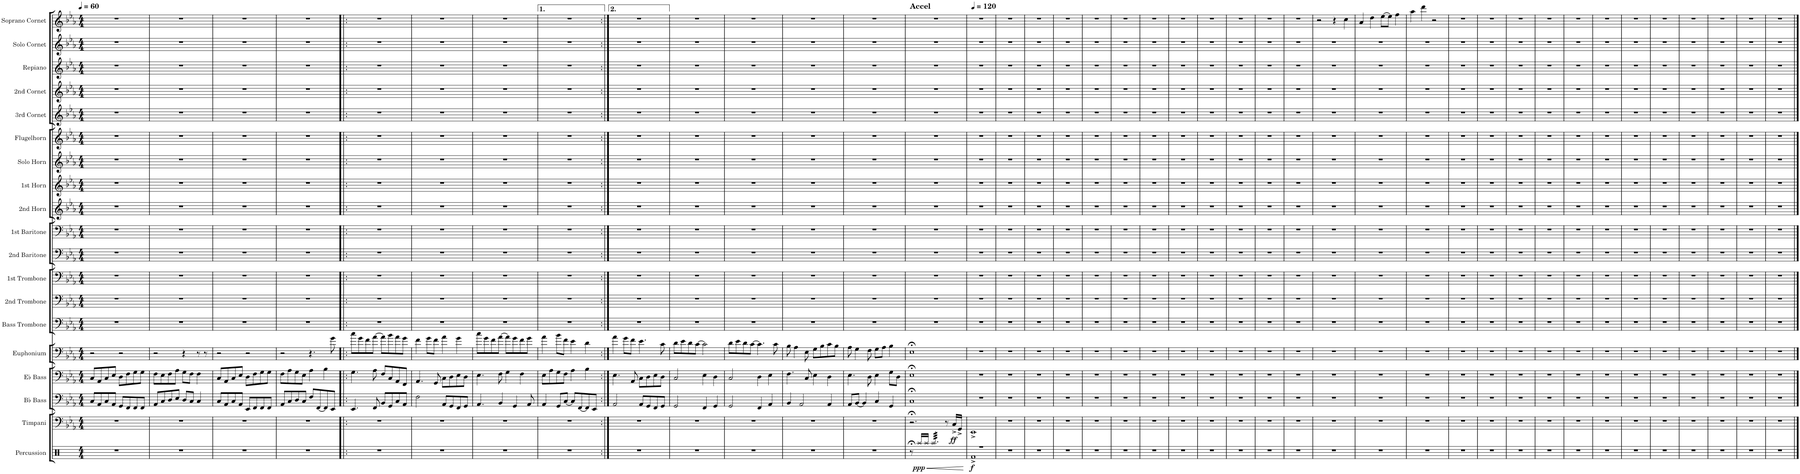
**kern	**dynam	**kern	**dynam	**kern	**kern	**kern	**kern	**kern	**kern	**kern	**kern	**kern	**kern	**kern	**kern	**kern	**kern	**kern	**kern	**kern
*part19	*part19	*part18	*part18	*part17	*part16	*part15	*part14	*part13	*part12	*part11	*part10	*part9	*part8	*part7	*part6	*part5	*part4	*part3	*part2	*part1
*staff19	*staff19	*staff18	*staff18	*staff17	*staff16	*staff15	*staff14	*staff13	*staff12	*staff11	*staff10	*staff9	*staff8	*staff7	*staff6	*staff5	*staff4	*staff3	*staff2	*staff1
*I"Percussion	*	*I"Timpani	*	*I"Bb Bass	*I"Eb Bass	*I"Euphonium	*I"Bass Trombone	*I"2nd Trombone	*I"1st Trombone	*I"2nd Baritone	*I"1st Baritone	*I"2nd Horn	*I"1st Horn	*I"Solo Horn	*I"Flugelhorn	*I"3rd Cornet	*I"2nd Cornet	*I"Repiano	*I"Solo Cornet	*I"Soprano Cornet
*I'Perc.	*	*I'Timp.	*	*I'Bb Bs.	*I'Eb Bs.	*I'Euph.	*I'B. Tbn.	*I'2nd Tbn.	*I'1st Tbn.	*I'2nd Bar.	*I'1st Bar.	*I'2nd Hn.	*I'1st Hn.	*I'Solo Hn.	*I'Flghn.	*I'3rd Cnt.	*I'2nd Cnt.	*I'Rep.	*I'Solo Cnt.	*I'Sop. Cnt.
*clefX	*	*clefF4	*	*clefF4	*clefF4	*clefF4	*clefF4	*clefF4	*clefF4	*clefF4	*clefF4	*clefG2	*clefG2	*clefG2	*clefG2	*clefG2	*clefG2	*clefG2	*clefG2	*clefG2
*	*	*	*	*	*	*	*	*	*	*ITrd4c7	*ITrd4c7	*ITrd4c7	*ITrd4c7	*ITrd4c7	*ITrd1c2	*ITrd1c2	*ITrd1c2	*ITrd1c2	*ITrd1c2	*ITrd1c2
*k[]	*	*k[b-e-a-]	*	*k[b-e-a-]	*k[b-e-a-]	*k[b-e-a-]	*k[b-e-a-]	*k[b-e-a-]	*k[b-e-a-]	*k[b-e-a-]	*k[b-e-a-]	*k[b-e-a-]	*k[b-e-a-]	*k[b-e-a-]	*k[b-e-a-]	*k[b-e-a-]	*k[b-e-a-]	*k[b-e-a-]	*k[b-e-a-]	*k[b-e-a-]
*M4/4	*	*M4/4	*	*M4/4	*M4/4	*M4/4	*M4/4	*M4/4	*M4/4	*M4/4	*M4/4	*M4/4	*M4/4	*M4/4	*M4/4	*M4/4	*M4/4	*M4/4	*M4/4	*M4/4
*MM60	*	*MM60	*	*MM60	*MM60	*MM60	*MM60	*MM60	*MM60	*MM60	*MM60	*MM60	*MM60	*MM60	*MM60	*MM60	*MM60	*MM60	*MM60	*MM60
=1	=1	=1	=1	=1	=1	=1	=1	=1	=1	=1	=1	=1	=1	=1	=1	=1	=1	=1	=1	=1
1r	.	1r	.	8C/L	8C/L	2r	1r	1r	1r	1r	1r	1r	1r	1r	1r	1r	1r	1r	1r	1r
.	.	.	.	8AA-/	8AA-/	.	.	.	.	.	.	.	.	.	.	.	.	.	.	.
.	.	.	.	8C/	8C/	.	.	.	.	.	.	.	.	.	.	.	.	.	.	.
.	.	.	.	8AA-/J	8E-/J	.	.	.	.	.	.	.	.	.	.	.	.	.	.	.
.	.	.	.	8GG/L	8D\L	2r	.	.	.	.	.	.	.	.	.	.	.	.	.	.
.	.	.	.	8FF/	8F\	.	.	.	.	.	.	.	.	.	.	.	.	.	.	.
.	.	.	.	8FF/	8G\	.	.	.	.	.	.	.	.	.	.	.	.	.	.	.
.	.	.	.	8FF/J	8G\J	.	.	.	.	.	.	.	.	.	.	.	.	.	.	.
=2	=2	=2	=2	=2	=2	=2	=2	=2	=2	=2	=2	=2	=2	=2	=2	=2	=2	=2	=2	=2
1r	.	1r	.	8AA-/L	8F\L	2r	1r	1r	1r	1r	1r	1r	1r	1r	1r	1r	1r	1r	1r	1r
.	.	.	.	8C/	8E-\	.	.	.	.	.	.	.	.	.	.	.	.	.	.	.
.	.	.	.	8D/	8F\	.	.	.	.	.	.	.	.	.	.	.	.	.	.	.
.	.	.	.	8E-/J	8A-\J	.	.	.	.	.	.	.	.	.	.	.	.	.	.	.
.	.	.	.	8D/L	8G\L	4r	.	.	.	.	.	.	.	.	.	.	.	.	.	.
.	.	.	.	8C/J	8F\J	.	.	.	.	.	.	.	.	.	.	.	.	.	.	.
.	.	.	.	4C/	4F\	8r	.	.	.	.	.	.	.	.	.	.	.	.	.	.
.	.	.	.	.	.	8r	.	.	.	.	.	.	.	.	.	.	.	.	.	.
=3	=3	=3	=3	=3	=3	=3	=3	=3	=3	=3	=3	=3	=3	=3	=3	=3	=3	=3	=3	=3
1r	.	1r	.	8C/L	8C/L	2r	1r	1r	1r	1r	1r	1r	1r	1r	1r	1r	1r	1r	1r	1r
.	.	.	.	8AA-/	8AA-/	.	.	.	.	.	.	.	.	.	.	.	.	.	.	.
.	.	.	.	8C/	8C/	.	.	.	.	.	.	.	.	.	.	.	.	.	.	.
.	.	.	.	8AA-/J	8E-/J	.	.	.	.	.	.	.	.	.	.	.	.	.	.	.
.	.	.	.	8EE-/L	8D\L	2r	.	.	.	.	.	.	.	.	.	.	.	.	.	.
.	.	.	.	8FF/	8F\	.	.	.	.	.	.	.	.	.	.	.	.	.	.	.
.	.	.	.	8FF/	8G\	.	.	.	.	.	.	.	.	.	.	.	.	.	.	.
.	.	.	.	8FF/J	8G\J	.	.	.	.	.	.	.	.	.	.	.	.	.	.	.
=4	=4	=4	=4	=4	=4	=4	=4	=4	=4	=4	=4	=4	=4	=4	=4	=4	=4	=4	=4	=4
1r	.	1r	.	8AA-/L	8F\L	2r	1r	1r	1r	1r	1r	1r	1r	1r	1r	1r	1r	1r	1r	1r
.	.	.	.	8C/	8A-\	.	.	.	.	.	.	.	.	.	.	.	.	.	.	.
.	.	.	.	8D/	8G\	.	.	.	.	.	.	.	.	.	.	.	.	.	.	.
.	.	.	.	8C/J	8E-\J	.	.	.	.	.	.	.	.	.	.	.	.	.	.	.
.	.	.	.	8F/L	4A-\	4.r	.	.	.	.	.	.	.	.	.	.	.	.	.	.
.	.	.	.	[8FF/	.	.	.	.	.	.	.	.	.	.	.	.	.	.	.	.
.	.	.	.	8FF/]	4B-\	.	.	.	.	.	.	.	.	.	.	.	.	.	.	.
.	.	.	.	8EE-/J	.	8g\	.	.	.	.	.	.	.	.	.	.	.	.	.	.
=5!|:	=5!|:	=5!|:	=5!|:	=5!|:	=5!|:	=5!|:	=5!|:	=5!|:	=5!|:	=5!|:	=5!|:	=5!|:	=5!|:	=5!|:	=5!|:	=5!|:	=5!|:	=5!|:	=5!|:	=5!|:
1r	.	1r	.	4.EE-/	4.G\	8cc\L	1r	1r	1r	1r	1r	1r	1r	1r	1r	1r	1r	1r	1r	1r
.	.	.	.	.	.	8g\	.	.	.	.	.	.	.	.	.	.	.	.	.	.
.	.	.	.	.	.	8f\	.	.	.	.	.	.	.	.	.	.	.	.	.	.
.	.	.	.	8FF/	8A-\	[8a-\J	.	.	.	.	.	.	.	.	.	.	.	.	.	.
.	.	.	.	8BB-/L	8F/L	8a-\L]	.	.	.	.	.	.	.	.	.	.	.	.	.	.
.	.	.	.	8GG/	8C/	8b-\	.	.	.	.	.	.	.	.	.	.	.	.	.	.
.	.	.	.	8C/	8AA-/	8a-\	.	.	.	.	.	.	.	.	.	.	.	.	.	.
.	.	.	.	8AA-/J	8FF/J	8g\J	.	.	.	.	.	.	.	.	.	.	.	.	.	.
=6	=6	=6	=6	=6	=6	=6	=6	=6	=6	=6	=6	=6	=6	=6	=6	=6	=6	=6	=6	=6
1r	.	1r	.	2F\	4.AA-/	4f\	1r	1r	1r	1r	1r	1r	1r	1r	1r	1r	1r	1r	1r	1r
.	.	.	.	.	.	8g\L	.	.	.	.	.	.	.	.	.	.	.	.	.	.
.	.	.	.	.	8GG/	8f\J	.	.	.	.	.	.	.	.	.	.	.	.	.	.
.	.	.	.	8AA-/L	8C\L	4a-\	.	.	.	.	.	.	.	.	.	.	.	.	.	.
.	.	.	.	8GG/	8D\	.	.	.	.	.	.	.	.	.	.	.	.	.	.	.
.	.	.	.	8FF/	8E-\	4g\	.	.	.	.	.	.	.	.	.	.	.	.	.	.
.	.	.	.	8GG/J	8D\J	.	.	.	.	.	.	.	.	.	.	.	.	.	.	.
=7	=7	=7	=7	=7	=7	=7	=7	=7	=7	=7	=7	=7	=7	=7	=7	=7	=7	=7	=7	=7
1r	.	1r	.	4.AA-/	4.E-\	8cc\L	1r	1r	1r	1r	1r	1r	1r	1r	1r	1r	1r	1r	1r	1r
.	.	.	.	.	.	8g\	.	.	.	.	.	.	.	.	.	.	.	.	.	.
.	.	.	.	.	.	8f\	.	.	.	.	.	.	.	.	.	.	.	.	.	.
.	.	.	.	4BB-/	8F\	[8a-\J	.	.	.	.	.	.	.	.	.	.	.	.	.	.
.	.	.	.	.	4G\	8a-\L]	.	.	.	.	.	.	.	.	.	.	.	.	.	.
.	.	.	.	4GG/	.	8g\	.	.	.	.	.	.	.	.	.	.	.	.	.	.
.	.	.	.	.	4F\	8f\	.	.	.	.	.	.	.	.	.	.	.	.	.	.
.	.	.	.	8AA-/	.	8g\J	.	.	.	.	.	.	.	.	.	.	.	.	.	.
=8	=8	=8	=8	=8	=8	=8	=8	=8	=8	=8	=8	=8	=8	=8	=8	=8	=8	=8	=8	=8
1r	.	1r	.	4AA-/	8E-\L	4a-\	1r	1r	1r	1r	1r	1r	1r	1r	1r	1r	1r	1r	1r	1r
.	.	.	.	.	8A-\	.	.	.	.	.	.	.	.	.	.	.	.	.	.	.
.	.	.	.	8GG/L	8G\	8b-\L	.	.	.	.	.	.	.	.	.	.	.	.	.	.
.	.	.	.	[8C/J	8F\J	8f\J	.	.	.	.	.	.	.	.	.	.	.	.	.	.
.	.	.	.	8C/L]	4A-\	4e-\	.	.	.	.	.	.	.	.	.	.	.	.	.	.
.	.	.	.	[8FF/	.	.	.	.	.	.	.	.	.	.	.	.	.	.	.	.
.	.	.	.	8FF/]	4B-\	4d\	.	.	.	.	.	.	.	.	.	.	.	.	.	.
.	.	.	.	8EE-/J	.	.	.	.	.	.	.	.	.	.	.	.	.	.	.	.
=9:|!	=9:|!	=9:|!	=9:|!	=9:|!	=9:|!	=9:|!	=9:|!	=9:|!	=9:|!	=9:|!	=9:|!	=9:|!	=9:|!	=9:|!	=9:|!	=9:|!	=9:|!	=9:|!	=9:|!	=9:|!
1r	.	1r	.	2AA-/	4.E-\	4a-\	1r	1r	1r	1r	1r	1r	1r	1r	1r	1r	1r	1r	1r	1r
.	.	.	.	.	.	8g\L	.	.	.	.	.	.	.	.	.	.	.	.	.	.
.	.	.	.	.	8AA-/	8f\J	.	.	.	.	.	.	.	.	.	.	.	.	.	.
.	.	.	.	8AA-/L	8C\L	4.e-\	.	.	.	.	.	.	.	.	.	.	.	.	.	.
.	.	.	.	8GG/	8D\	.	.	.	.	.	.	.	.	.	.	.	.	.	.	.
.	.	.	.	8FF/	8E-\	.	.	.	.	.	.	.	.	.	.	.	.	.	.	.
.	.	.	.	8GG/J	8D\J	8c\	.	.	.	.	.	.	.	.	.	.	.	.	.	.
=10	=10	=10	=10	=10	=10	=10	=10	=10	=10	=10	=10	=10	=10	=10	=10	=10	=10	=10	=10	=10
1r	.	1r	.	2GG/	2C/	8d\L	1r	1r	1r	1r	1r	1r	1r	1r	1r	1r	1r	1r	1r	1r
.	.	.	.	.	.	8e-\	.	.	.	.	.	.	.	.	.	.	.	.	.	.
.	.	.	.	.	.	8d\	.	.	.	.	.	.	.	.	.	.	.	.	.	.
.	.	.	.	.	.	[8c\J	.	.	.	.	.	.	.	.	.	.	.	.	.	.
.	.	.	.	4FF/	4E-\	2c\]	.	.	.	.	.	.	.	.	.	.	.	.	.	.
.	.	.	.	4GG/	4D\	.	.	.	.	.	.	.	.	.	.	.	.	.	.	.
=11	=11	=11	=11	=11	=11	=11	=11	=11	=11	=11	=11	=11	=11	=11	=11	=11	=11	=11	=11	=11
1r	.	1r	.	2GG/	2C/	8d\L	1r	1r	1r	1r	1r	1r	1r	1r	1r	1r	1r	1r	1r	1r
.	.	.	.	.	.	8e-\	.	.	.	.	.	.	.	.	.	.	.	.	.	.
.	.	.	.	.	.	8d\	.	.	.	.	.	.	.	.	.	.	.	.	.	.
.	.	.	.	.	.	[8c\J	.	.	.	.	.	.	.	.	.	.	.	.	.	.
.	.	.	.	4FF/	4D\	4.c\]	.	.	.	.	.	.	.	.	.	.	.	.	.	.
.	.	.	.	4AA-/	4E-\	.	.	.	.	.	.	.	.	.	.	.	.	.	.	.
.	.	.	.	.	.	8c\	.	.	.	.	.	.	.	.	.	.	.	.	.	.
=12	=12	=12	=12	=12	=12	=12	=12	=12	=12	=12	=12	=12	=12	=12	=12	=12	=12	=12	=12	=12
1r	.	1r	.	4BB-/	4.F\	8B-\	1r	1r	1r	1r	1r	1r	1r	1r	1r	1r	1r	1r	1r	1r
.	.	.	.	.	.	4A-\	.	.	.	.	.	.	.	.	.	.	.	.	.	.
.	.	.	.	2AA-/	.	.	.	.	.	.	.	.	.	.	.	.	.	.	.	.
.	.	.	.	.	8C/	8E-\	.	.	.	.	.	.	.	.	.	.	.	.	.	.
.	.	.	.	.	4E-\	8G\L	.	.	.	.	.	.	.	.	.	.	.	.	.	.
.	.	.	.	.	.	8B-\	.	.	.	.	.	.	.	.	.	.	.	.	.	.
.	.	.	.	4AA-/	4D\	8c\	.	.	.	.	.	.	.	.	.	.	.	.	.	.
.	.	.	.	.	.	8B-\J	.	.	.	.	.	.	.	.	.	.	.	.	.	.
=13	=13	=13	=13	=13	=13	=13	=13	=13	=13	=13	=13	=13	=13	=13	=13	=13	=13	=13	=13	=13
1r	.	1r	.	8AA-/L	4.E-\	8A-\	1r	1r	1r	1r	1r	1r	1r	1r	1r	1r	1r	1r	1r	1r
.	.	.	.	[8BB-/J	.	4G\	.	.	.	.	.	.	.	.	.	.	.	.	.	.
.	.	.	.	4BB-/]	.	.	.	.	.	.	.	.	.	.	.	.	.	.	.	.
.	.	.	.	.	8D\	8F\	.	.	.	.	.	.	.	.	.	.	.	.	.	.
.	.	.	.	4C/	4E-\	8G\L	.	.	.	.	.	.	.	.	.	.	.	.	.	.
.	.	.	.	.	.	8A-\J	.	.	.	.	.	.	.	.	.	.	.	.	.	.
.	.	.	.	4GG/	8G\L	4B-\	.	.	.	.	.	.	.	.	.	.	.	.	.	.
.	.	.	.	.	8D\J	.	.	.	.	.	.	.	.	.	.	.	.	.	.	.
=14	=14	=14	=14	=14	=14	=14	=14	=14	=14	=14	=14	=14	=14	=14	=14	=14	=14	=14	=14	=14
!	!	!	!	!	!	!	!	!	!	!	!	!	!	!	!	!	!	!	!	!LO:TX:a:B:t=Accel
8r;<	.	2.r;<	.	1C;<	1E-;<	1E-;<	1r	1r	1r	1r	1r	1r	1r	1r	1r	1r	1r	1r	1r	1r
!	!LO:HP:b	!	!	!	!	!	!	!	!	!	!	!	!	!	!	!	!	!	!	!
!	!LO:DY:n=1:b	!	!	!	!	!	!	!	!	!	!	!	!	!	!	!	!	!	!	!
16Raa/LL	< ppp	.	.	.	.	.	.	.	.	.	.	.	.	.	.	.	.	.	.	.
16Raa/JJ	.	.	.	.	.	.	.	.	.	.	.	.	.	.	.	.	.	.	.	.
*tremolo	*	*	*	*	*	*	*	*	*	*	*	*	*	*	*	*	*	*	*	*
32Raa/LLL	.	.	.	.	.	.	.	.	.	.	.	.	.	.	.	.	.	.	.	.
32Raa/	.	.	.	.	.	.	.	.	.	.	.	.	.	.	.	.	.	.	.	.
32Raa/	.	.	.	.	.	.	.	.	.	.	.	.	.	.	.	.	.	.	.	.
32Raa/	.	.	.	.	.	.	.	.	.	.	.	.	.	.	.	.	.	.	.	.
32Raa/	.	.	.	.	.	.	.	.	.	.	.	.	.	.	.	.	.	.	.	.
32Raa/	.	.	.	.	.	.	.	.	.	.	.	.	.	.	.	.	.	.	.	.
32Raa/	.	.	.	.	.	.	.	.	.	.	.	.	.	.	.	.	.	.	.	.
32Raa/	.	.	.	.	.	.	.	.	.	.	.	.	.	.	.	.	.	.	.	.
32Raa/	.	.	.	.	.	.	.	.	.	.	.	.	.	.	.	.	.	.	.	.
32Raa/	.	.	.	.	.	.	.	.	.	.	.	.	.	.	.	.	.	.	.	.
32Raa/	.	.	.	.	.	.	.	.	.	.	.	.	.	.	.	.	.	.	.	.
32Raa/	.	.	.	.	.	.	.	.	.	.	.	.	.	.	.	.	.	.	.	.
32Raa/	.	.	.	.	.	.	.	.	.	.	.	.	.	.	.	.	.	.	.	.
32Raa/	.	.	.	.	.	.	.	.	.	.	.	.	.	.	.	.	.	.	.	.
32Raa/	.	.	.	.	.	.	.	.	.	.	.	.	.	.	.	.	.	.	.	.
32Raa/	.	.	.	.	.	.	.	.	.	.	.	.	.	.	.	.	.	.	.	.
32Raa/	.	8r	.	.	.	.	.	.	.	.	.	.	.	.	.	.	.	.	.	.
32Raa/	.	.	.	.	.	.	.	.	.	.	.	.	.	.	.	.	.	.	.	.
32Raa/	.	.	.	.	.	.	.	.	.	.	.	.	.	.	.	.	.	.	.	.
32Raa/	.	.	.	.	.	.	.	.	.	.	.	.	.	.	.	.	.	.	.	.
!	!	!	!LO:DY:b	!	!	!	!	!	!	!	!	!	!	!	!	!	!	!	!	!
32Raa/	.	16C^/LL	ff	.	.	.	.	.	.	.	.	.	.	.	.	.	.	.	.	.
32Raa/	.	.	.	.	.	.	.	.	.	.	.	.	.	.	.	.	.	.	.	.
32Raa/	.	16GG^/JJ	.	.	.	.	.	.	.	.	.	.	.	.	.	.	.	.	.	.
32Raa/JJJ	.	.	.	.	.	.	.	.	.	.	.	.	.	.	.	.	.	.	.	.
*Xtremolo	*	*	*	*	*	*	*	*	*	*	*	*	*	*	*	*	*	*	*	*
.	[	.	.	.	.	.	.	.	.	.	.	.	.	.	.	.	.	.	.	.
=15	=15	=15	=15	=15	=15	=15	=15	=15	=15	=15	=15	=15	=15	=15	=15	=15	=15	=15	=15	=15
*	*	*	*	*	*	*	*	*	*	*	*	*	*	*	*	*	*	*	*	*MM120
*^	*	*	*	*	*	*	*	*	*	*	*	*	*	*	*	*	*	*	*	*
!	!	!LO:DY:b	!	!	!	!	!	!	!	!	!	!	!	!	!	!	!	!	!	!	!
1r	1Rf^	f	1EE-^	.	1r	1r	1r	1r	1r	1r	1r	1r	1r	1r	1r	1r	1r	1r	1r	1r	1r
*v	*v	*	*	*	*	*	*	*	*	*	*	*	*	*	*	*	*	*	*	*	*
=16	=16	=16	=16	=16	=16	=16	=16	=16	=16	=16	=16	=16	=16	=16	=16	=16	=16	=16	=16	=16
1r	.	1r	.	1r	1r	1r	1r	1r	1r	1r	1r	1r	1r	1r	1r	1r	1r	1r	1r	1r
=17	=17	=17	=17	=17	=17	=17	=17	=17	=17	=17	=17	=17	=17	=17	=17	=17	=17	=17	=17	=17
1r	.	1r	.	1r	1r	1r	1r	1r	1r	1r	1r	1r	1r	1r	1r	1r	1r	1r	1r	1r
=18	=18	=18	=18	=18	=18	=18	=18	=18	=18	=18	=18	=18	=18	=18	=18	=18	=18	=18	=18	=18
1r	.	1r	.	1r	1r	1r	1r	1r	1r	1r	1r	1r	1r	1r	1r	1r	1r	1r	1r	1r
=19	=19	=19	=19	=19	=19	=19	=19	=19	=19	=19	=19	=19	=19	=19	=19	=19	=19	=19	=19	=19
1r	.	1r	.	1r	1r	1r	1r	1r	1r	1r	1r	1r	1r	1r	1r	1r	1r	1r	1r	1r
=20	=20	=20	=20	=20	=20	=20	=20	=20	=20	=20	=20	=20	=20	=20	=20	=20	=20	=20	=20	=20
1r	.	1r	.	1r	1r	1r	1r	1r	1r	1r	1r	1r	1r	1r	1r	1r	1r	1r	1r	1r
=21	=21	=21	=21	=21	=21	=21	=21	=21	=21	=21	=21	=21	=21	=21	=21	=21	=21	=21	=21	=21
1r	.	1r	.	1r	1r	1r	1r	1r	1r	1r	1r	1r	1r	1r	1r	1r	1r	1r	1r	1r
=22	=22	=22	=22	=22	=22	=22	=22	=22	=22	=22	=22	=22	=22	=22	=22	=22	=22	=22	=22	=22
1r	.	1r	.	1r	1r	1r	1r	1r	1r	1r	1r	1r	1r	1r	1r	1r	1r	1r	1r	1r
=23	=23	=23	=23	=23	=23	=23	=23	=23	=23	=23	=23	=23	=23	=23	=23	=23	=23	=23	=23	=23
1r	.	1r	.	1r	1r	1r	1r	1r	1r	1r	1r	1r	1r	1r	1r	1r	1r	1r	1r	1r
=24	=24	=24	=24	=24	=24	=24	=24	=24	=24	=24	=24	=24	=24	=24	=24	=24	=24	=24	=24	=24
1r	.	1r	.	1r	1r	1r	1r	1r	1r	1r	1r	1r	1r	1r	1r	1r	1r	1r	1r	1r
=25	=25	=25	=25	=25	=25	=25	=25	=25	=25	=25	=25	=25	=25	=25	=25	=25	=25	=25	=25	=25
1r	.	1r	.	1r	1r	1r	1r	1r	1r	1r	1r	1r	1r	1r	1r	1r	1r	1r	1r	1r
=26	=26	=26	=26	=26	=26	=26	=26	=26	=26	=26	=26	=26	=26	=26	=26	=26	=26	=26	=26	=26
1r	.	1r	.	1r	1r	1r	1r	1r	1r	1r	1r	1r	1r	1r	1r	1r	1r	1r	1r	1r
=27	=27	=27	=27	=27	=27	=27	=27	=27	=27	=27	=27	=27	=27	=27	=27	=27	=27	=27	=27	=27
1r	.	1r	.	1r	1r	1r	1r	1r	1r	1r	1r	1r	1r	1r	1r	1r	1r	1r	1r	2r
.	.	.	.	.	.	.	.	.	.	.	.	.	.	.	.	.	.	.	.	4r
.	.	.	.	.	.	.	.	.	.	.	.	.	.	.	.	.	.	.	.	4cc\
=28	=28	=28	=28	=28	=28	=28	=28	=28	=28	=28	=28	=28	=28	=28	=28	=28	=28	=28	=28	=28
1r	.	1r	.	1r	1r	1r	1r	1r	1r	1r	1r	1r	1r	1r	1r	1r	1r	1r	1r	4a-/
.	.	.	.	.	.	.	.	.	.	.	.	.	.	.	.	.	.	.	.	4dd\
.	.	.	.	.	.	.	.	.	.	.	.	.	.	.	.	.	.	.	.	[8ee-\L
.	.	.	.	.	.	.	.	.	.	.	.	.	.	.	.	.	.	.	.	8ee-\J]
.	.	.	.	.	.	.	.	.	.	.	.	.	.	.	.	.	.	.	.	4ff\
=29	=29	=29	=29	=29	=29	=29	=29	=29	=29	=29	=29	=29	=29	=29	=29	=29	=29	=29	=29	=29
1r	.	1r	.	1r	1r	1r	1r	1r	1r	1r	1r	1r	1r	1r	1r	1r	1r	1r	1r	4aa-\
.	.	.	.	.	.	.	.	.	.	.	.	.	.	.	.	.	.	.	.	4ddd\
.	.	.	.	.	.	.	.	.	.	.	.	.	.	.	.	.	.	.	.	2r
=30	=30	=30	=30	=30	=30	=30	=30	=30	=30	=30	=30	=30	=30	=30	=30	=30	=30	=30	=30	=30
1r	.	1r	.	1r	1r	1r	1r	1r	1r	1r	1r	1r	1r	1r	1r	1r	1r	1r	1r	1r
=31	=31	=31	=31	=31	=31	=31	=31	=31	=31	=31	=31	=31	=31	=31	=31	=31	=31	=31	=31	=31
1r	.	1r	.	1r	1r	1r	1r	1r	1r	1r	1r	1r	1r	1r	1r	1r	1r	1r	1r	1r
=32	=32	=32	=32	=32	=32	=32	=32	=32	=32	=32	=32	=32	=32	=32	=32	=32	=32	=32	=32	=32
1r	.	1r	.	1r	1r	1r	1r	1r	1r	1r	1r	1r	1r	1r	1r	1r	1r	1r	1r	1r
=33	=33	=33	=33	=33	=33	=33	=33	=33	=33	=33	=33	=33	=33	=33	=33	=33	=33	=33	=33	=33
1r	.	1r	.	1r	1r	1r	1r	1r	1r	1r	1r	1r	1r	1r	1r	1r	1r	1r	1r	1r
=34	=34	=34	=34	=34	=34	=34	=34	=34	=34	=34	=34	=34	=34	=34	=34	=34	=34	=34	=34	=34
1r	.	1r	.	1r	1r	1r	1r	1r	1r	1r	1r	1r	1r	1r	1r	1r	1r	1r	1r	1r
=35	=35	=35	=35	=35	=35	=35	=35	=35	=35	=35	=35	=35	=35	=35	=35	=35	=35	=35	=35	=35
1r	.	1r	.	1r	1r	1r	1r	1r	1r	1r	1r	1r	1r	1r	1r	1r	1r	1r	1r	1r
=36	=36	=36	=36	=36	=36	=36	=36	=36	=36	=36	=36	=36	=36	=36	=36	=36	=36	=36	=36	=36
1r	.	1r	.	1r	1r	1r	1r	1r	1r	1r	1r	1r	1r	1r	1r	1r	1r	1r	1r	1r
=37	=37	=37	=37	=37	=37	=37	=37	=37	=37	=37	=37	=37	=37	=37	=37	=37	=37	=37	=37	=37
1r	.	1r	.	1r	1r	1r	1r	1r	1r	1r	1r	1r	1r	1r	1r	1r	1r	1r	1r	1r
=38	=38	=38	=38	=38	=38	=38	=38	=38	=38	=38	=38	=38	=38	=38	=38	=38	=38	=38	=38	=38
1r	.	1r	.	1r	1r	1r	1r	1r	1r	1r	1r	1r	1r	1r	1r	1r	1r	1r	1r	1r
=39	=39	=39	=39	=39	=39	=39	=39	=39	=39	=39	=39	=39	=39	=39	=39	=39	=39	=39	=39	=39
1r	.	1r	.	1r	1r	1r	1r	1r	1r	1r	1r	1r	1r	1r	1r	1r	1r	1r	1r	1r
=40	=40	=40	=40	=40	=40	=40	=40	=40	=40	=40	=40	=40	=40	=40	=40	=40	=40	=40	=40	=40
1r	.	1r	.	1r	1r	1r	1r	1r	1r	1r	1r	1r	1r	1r	1r	1r	1r	1r	1r	1r
=41	=41	=41	=41	=41	=41	=41	=41	=41	=41	=41	=41	=41	=41	=41	=41	=41	=41	=41	=41	=41
1r	.	1r	.	1r	1r	1r	1r	1r	1r	1r	1r	1r	1r	1r	1r	1r	1r	1r	1r	1r
==	==	==	==	==	==	==	==	==	==	==	==	==	==	==	==	==	==	==	==	==
*-	*-	*-	*-	*-	*-	*-	*-	*-	*-	*-	*-	*-	*-	*-	*-	*-	*-	*-	*-	*-
